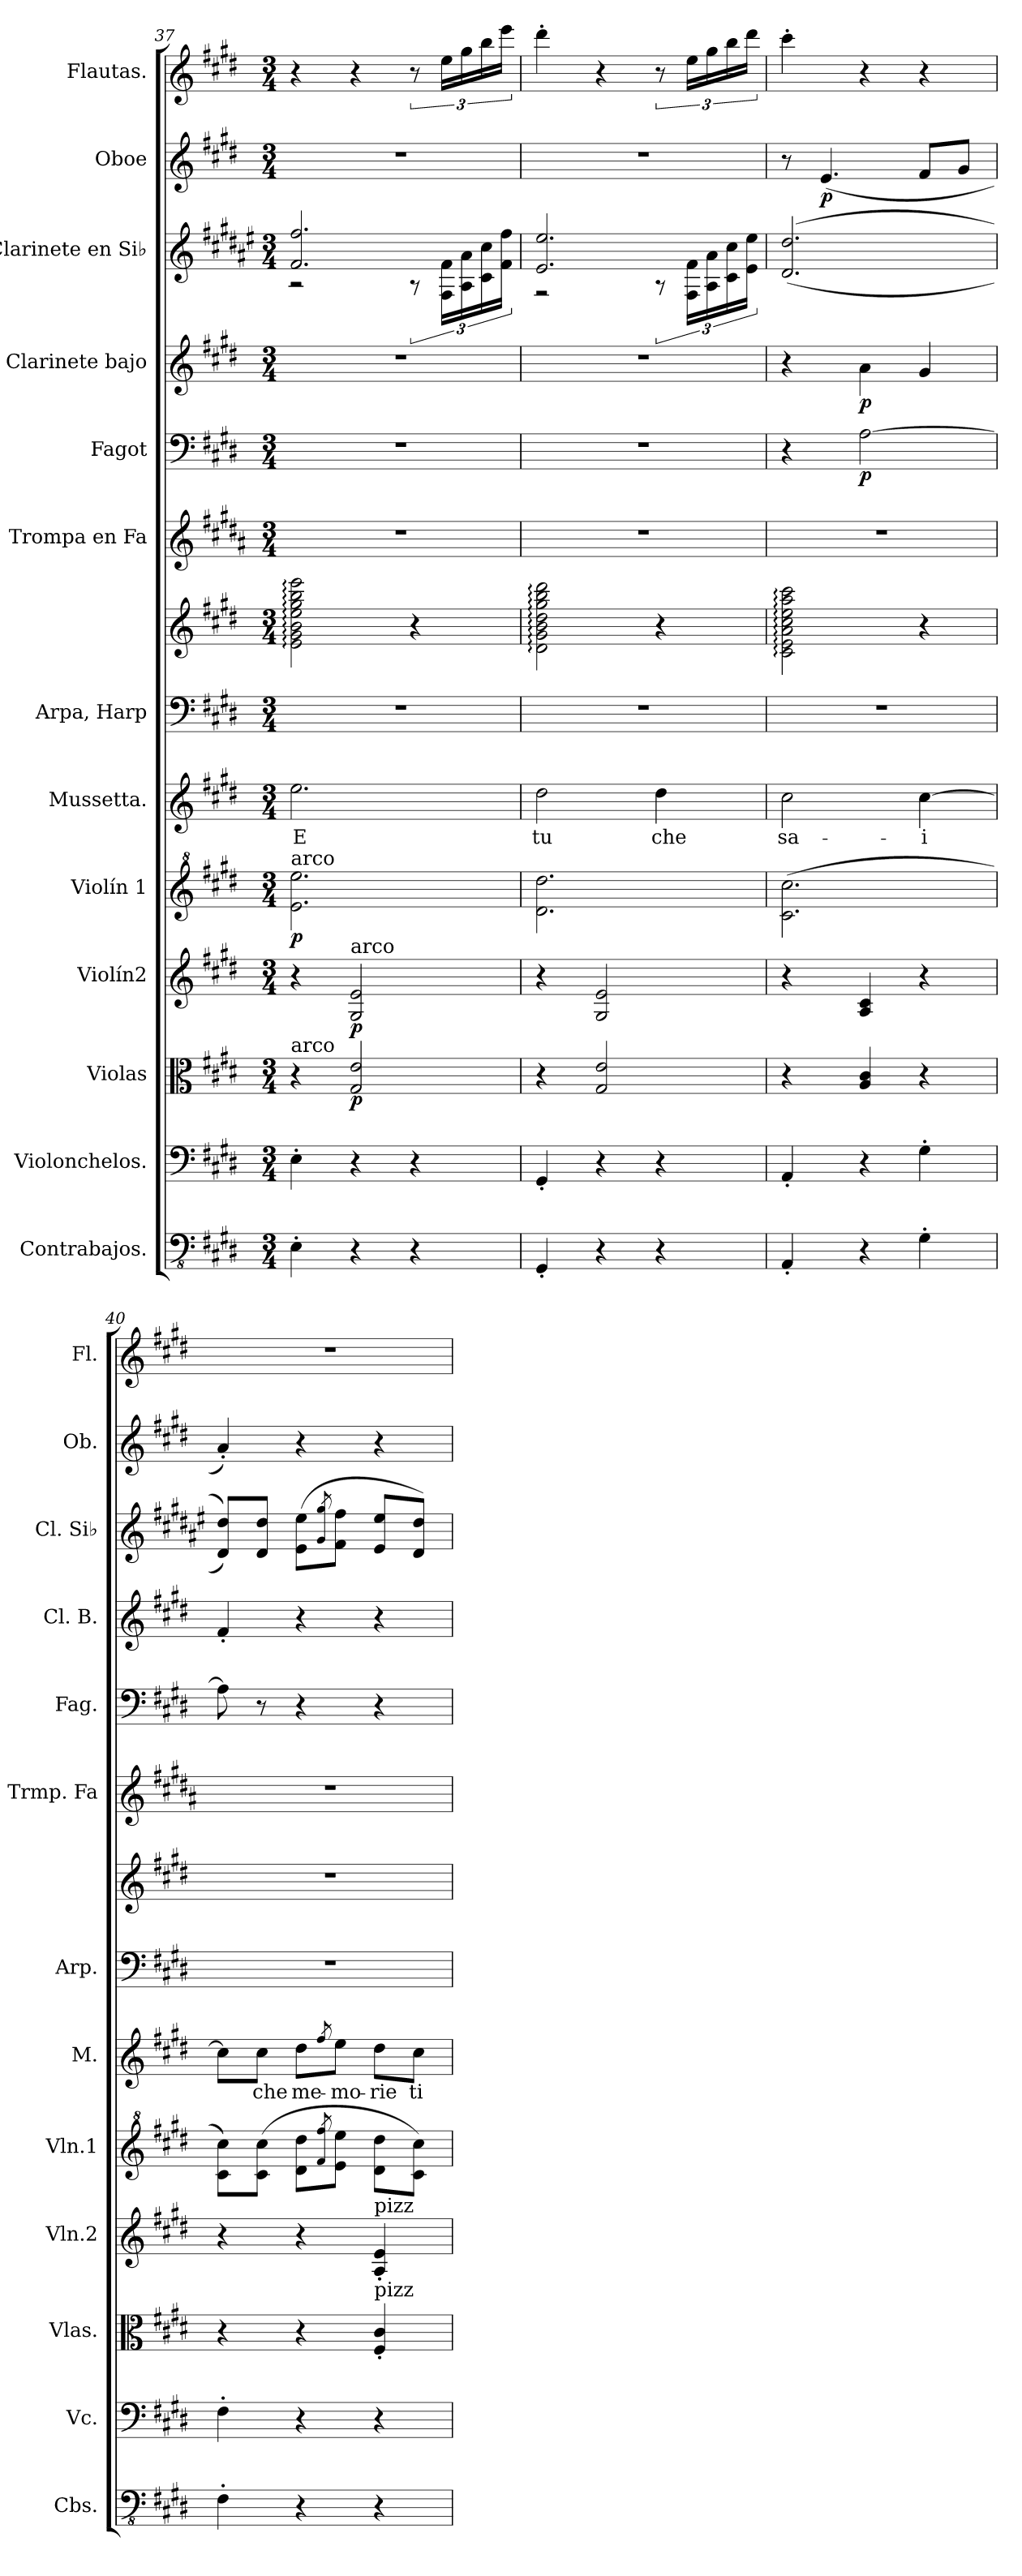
**kern	**kern	**kern	**dynam	**kern	**dynam	**kern	**dynam	**kern	**text	**kern	**kern	**kern	**kern	**dynam	**kern	**dynam	**kern	**kern	**dynam	**kern
*part13	*part12	*part11	*part11	*part10	*part10	*part9	*part9	*part8	*part8	*part7	*part7	*part6	*part5	*part5	*part4	*part4	*part3	*part2	*part2	*part1
*staff14	*staff13	*staff12	*staff12	*staff11	*staff11	*staff10	*staff10	*staff9	*staff9	*staff8	*staff7	*staff6	*staff5	*staff5	*staff4	*staff4	*staff3	*staff2	*staff2	*staff1
*I"Contrabajos.	*I"Violonchelos.	*I"Violas	*	*I"Violín2	*	*I"Violín 1	*	*I"Mussetta.	*	*I"Arpa, Harp	*	*I"Trompa en Fa	*I"Fagot	*	*I"Clarinete bajo	*	*I"Clarinete en Si♭	*I"Oboe	*	*I"Flautas.
*I'Cbs.	*I'Vc.	*I'Vlas.	*	*I'Vln.2	*	*I'Vln.1	*	*I'M.	*	*I'Arp.	*	*I'Trmp. Fa	*I'Fag.	*	*I'Cl. B.	*	*I'Cl. Si♭	*I'Ob.	*	*I'Fl.
*clefFv4	*clefF4	*clefC3	*	*clefG2	*	*clefG^2	*	*clefG2	*	*clefF4	*clefG2	*clefG2	*clefF4	*	*clefG2	*	*clefG2	*clefG2	*	*clefG2
*	*	*	*	*	*	*	*	*	*	*	*	*ITrd4c7	*	*	*ITrd8c14	*	*ITrd1c2	*	*	*
*k[f#c#g#d#]	*k[f#c#g#d#]	*k[f#c#g#d#]	*	*k[f#c#g#d#]	*	*k[f#c#g#d#]	*	*k[f#c#g#d#]	*	*k[f#c#g#d#]	*k[f#c#g#d#]	*k[f#c#g#d#]	*k[f#c#g#d#]	*	*k[f#c#g#d#]	*	*k[f#c#g#d#]	*k[f#c#g#d#]	*	*k[f#c#g#d#]
*M3/4	*M3/4	*M3/4	*	*M3/4	*	*M3/4	*	*M3/4	*	*M3/4	*M3/4	*M3/4	*M3/4	*	*M3/4	*	*M3/4	*M3/4	*	*M3/4
=37	=37	=37	=37	=37	=37	=37	=37	=37	=37	=37	=37	=37	=37	=37	=37	=37	=37	=37	=37	=37
!	!	!	!	!	!	!LO:TX:a:t=arco	!	!	!	!	!	!	!	!	!	!	!	!	!	!
!	!	!LO:TX:a:t=arco	!	!	!	!	!	!	!	!	!	!	!	!	!	!	!	!	!	!
!	!	!	!	!	!	!	!LO:DY:b	!	!LO:LY:b	!	!	!	!	!	!	!	!	!	!	!
*	*	*	*	*	*	*	*	*	*	*	*	*	*	*	*	*	*^	*	*	*
4EE'\	4E'\	4r	.	4r	.	2.ee\ 2.eee\	p	2.ee\	E	2.r	2e\: 2g#\: 2b\: 2ee\: 2gg#\: 2bb\: 2eee\:	2.r	2.r	.	2.r	.	2.e/ 2.ee/	2r	2.r	.	4r
!	!	!	!	!LO:TX:a:t=arco	!	!	!	!	!	!	!	!	!	!	!	!	!	!	!	!	!
!	!	!	!LO:DY:b	!	!LO:DY:b	!	!	!	!	!	!	!	!	!	!	!	!	!	!	!	!
4r	4r	2G#/ 2e/	p	2G#/ 2e/	p	.	.	.	.	.	.	.	.	.	.	.	.	.	.	.	4r
4r	4r	.	.	.	.	.	.	.	.	.	4r	.	.	.	.	.	.	12r	.	.	12r
.	.	.	.	.	.	.	.	.	.	.	.	.	.	.	.	.	.	24E\ 24e\LL	.	.	24ee\LL
*	*	*	*	*	*	*	*	*	*	*	*	*	*	*	*	*	*	*Xbrackettup	*	*	*Xbrackettup
.	.	.	.	.	.	.	.	.	.	.	.	.	.	.	.	.	.	24G#\ 24g#\	.	.	24gg#\
.	.	.	.	.	.	.	.	.	.	.	.	.	.	.	.	.	.	24B\ 24b\	.	.	24bb\
.	.	.	.	.	.	.	.	.	.	.	.	.	.	.	.	.	.	24e\ 24ee\JJ	.	.	24eee\JJ
=38	=38	=38	=38	=38	=38	=38	=38	=38	=38	=38	=38	=38	=38	=38	=38	=38	=38	=38	=38	=38	=38
!	!	!	!	!	!	!	!	!	!LO:LY:b	!	!	!	!	!	!	!	!	!	!	!	!
4GGG#'/	4GG#'/	4r	.	4r	.	2.dd#\ 2.ddd#\	.	2dd#\	tu	2.r	2d#\: 2g#\: 2b\: 2dd#\: 2gg#\: 2bb\: 2ddd#\:	2.r	2.r	.	2.r	.	2.d#/ 2.dd#/	2r	2.r	.	4ddd#'\
4r	4r	2G#/ 2e/	.	2G#/ 2e/	.	.	.	.	.	.	.	.	.	.	.	.	.	.	.	.	4r
!	!	!	!	!	!	!	!	!	!LO:LY:b	!	!	!	!	!	!	!	!	!	!	!	!
*	*	*	*	*	*	*	*	*	*	*	*	*	*	*	*	*	*	*brackettup	*	*	*brackettup
4r	4r	.	.	.	.	.	.	4dd#\	che	.	4r	.	.	.	.	.	.	12r	.	.	12r
.	.	.	.	.	.	.	.	.	.	.	.	.	.	.	.	.	.	24E\ 24e\LL	.	.	24ee\LL
*	*	*	*	*	*	*	*	*	*	*	*	*	*	*	*	*	*	*Xbrackettup	*	*	*Xbrackettup
.	.	.	.	.	.	.	.	.	.	.	.	.	.	.	.	.	.	24G#\ 24g#\	.	.	24gg#\
.	.	.	.	.	.	.	.	.	.	.	.	.	.	.	.	.	.	24B\ 24b\	.	.	24bb\
.	.	.	.	.	.	.	.	.	.	.	.	.	.	.	.	.	.	24d#\ 24dd#\JJ	.	.	24ddd#\JJ
=39	=39	=39	=39	=39	=39	=39	=39	=39	=39	=39	=39	=39	=39	=39	=39	=39	=39	=39	=39	=39	=39
!	!	!	!	!	!	!	!	!	!LO:LY:b	!	!	!	!	!	!	!	!	!	!	!	!
*	*	*	*	*	*	*	*	*	*	*	*	*	*	*	*	*	*v	*v	*	*	*
4AAA'/	4AA'/	4r	.	4r	.	(>2.cc#\ 2.ccc#\	.	2cc#\	sa-	2.r	2c#\: 2e\: 2a\: 2cc#\: 2ee\: 2aa\: 2ccc#\:	2.r	4r	.	4r	.	(<(<2.c#/ 2.cc#/	8r	.	4ccc#'\
!	!	!	!	!	!	!	!	!	!	!	!	!	!	!	!	!	!	!	!LO:DY:b	!
.	.	.	.	.	.	.	.	.	.	.	.	.	.	.	.	.	.	(<4.e/	p	.
!	!	!	!	!	!	!	!	!	!	!	!	!	!	!LO:DY:b	!	!LO:DY:b	!	!	!	!
4r	4r	4A/ 4c#/	.	4A/ 4c#/	.	.	.	.	.	.	.	.	[2A\	p	4A\	p	.	.	.	4r
!	!	!	!	!	!	!	!	!	!LO:LY:b	!	!	!	!	!	!	!	!	!	!	!
4GG#'\	4G#'\	4r	.	4r	.	.	.	[4cc#\	-i	.	4r	.	.	.	4G#/	.	.	8f#/L	.	4r
.	.	.	.	.	.	.	.	.	.	.	.	.	.	.	.	.	.	8g#/J	.	.
!!LO:PB:g=z
=40	=40	=40	=40	=40	=40	=40	=40	=40	=40	=40	=40	=40	=40	=40	=40	=40	=40	=40	=40	=40
4FF#'\	4F#'\	4r	.	4r	.	8cc#\ 8ccc#\L)	.	8cc#\L]	.	2.r	2.r	2.r	8A\]	.	4F#'/	.	8c#/ 8cc#/L))	4a'/)	.	2.r
!	!	!	!	!	!	!	!	!	!LO:LY:b	!	!	!	!	!	!	!	!	!	!	!
.	.	.	.	.	.	(>8cc#\ 8ccc#\J	.	8cc#\J	che	.	.	.	8r	.	.	.	8c#/ 8cc#/J	.	.	.
!	!	!	!	!	!	!	!	!	!LO:LY:b	!	!	!	!	!	!	!	!	!	!	!
4r	4r	4r	.	4r	.	8dd#\ 8ddd#\L	.	8dd#\L	me-	.	.	.	4r	.	4r	.	(>8d#\ 8dd#\L	4r	.	.
.	.	.	.	.	.	8qff#/ 8qfff#/	.	8qff#/	.	.	.	.	.	.	.	.	8qf#/ 8qff#/	.	.	.
!	!	!	!	!	!	!	!	!	!LO:LY:b	!	!	!	!	!	!	!	!	!	!	!
.	.	.	.	.	.	8ee\ 8eee\J	.	8ee\J	-mo-	.	.	.	.	.	.	.	8e\ 8ee\J	.	.	.
!	!	!	!	!LO:TX:a:t=pizz	!	!	!	!	!	!	!	!	!	!	!	!	!	!	!	!
!	!	!LO:TX:a:t=pizz	!	!	!	!	!	!	!	!	!	!	!	!	!	!	!	!	!	!
!	!	!	!	!	!	!	!	!	!LO:LY:b	!	!	!	!	!	!	!	!	!	!	!
4r	4r	4F#/' 4c#/'	.	4A/' 4e/'	.	8dd#\ 8ddd#\L	.	8dd#\L	-rie	.	.	.	4r	.	4r	.	8d#/ 8dd#/L	4r	.	.
!	!	!	!	!	!	!	!	!	!LO:LY:b	!	!	!	!	!	!	!	!	!	!	!
.	.	.	.	.	.	8cc#\ 8ccc#\J)	.	8cc#\J	ti	.	.	.	.	.	.	.	8c#/ 8cc#/J)	.	.	.
=	=	=	=	=	=	=	=	=	=	=	=	=	=	=	=	=	=	=	=	=
*-	*-	*-	*-	*-	*-	*-	*-	*-	*-	*-	*-	*-	*-	*-	*-	*-	*-	*-	*-	*-
